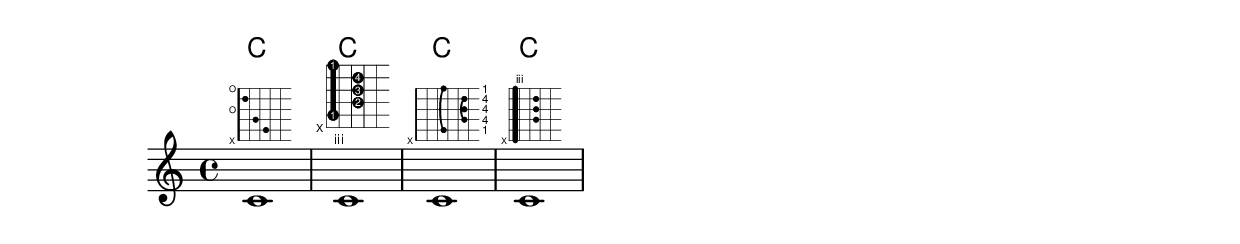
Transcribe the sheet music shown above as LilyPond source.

\version "2.17.6"

\header {
  texidoc="
Fret diagrams can be presented in landscape mode.

"
}

\layout { ragged-right = ##t }

<<
  \chords {
    c1 |
    c1 |
    c1 |
    c1
  }

  \new Voice {
    \textLengthOn
    \override TextScript.fret-diagram-details.orientation = #'landscape

     %% C major for guitar, regular style
    c'1 ^\markup {
            \fret-diagram #"6-x;5-3-3;4-2-2;3-o;2-1;1-o;"}

     %% C major for guitar with barre on fret 3, regular style
    \once \override TextScript.fret-diagram-details.label-dir = #LEFT
    \once \override TextScript.fret-diagram-details.barre-type = #'straight
    c' ^\markup {
            \fret-diagram 
               #"f:1;s:1.2;6-x;c:5-1-3;5-3-1;4-5-2;3-5-3;2-5-4;1-3-1;"}

     %% C major for guitar with two barres, regular style

    c' ^\markup {
            \fret-diagram 
              #"f:2;h:5;6-x;c:5-1-3;5-3-1;c:4-2-5;4-5-4;3-5-4;2-5-4;1-3-1;"}
   
     %% C major for guitar, with capo 
    c' ^\markup {
            \fret-diagram-verbose #'((mute 6)
                                     (capo 3)
                                     (place-fret 4 5 1)
                                     (place-fret 3 5 2)
                                     (place-fret 2 5 3))}

 }
>>


